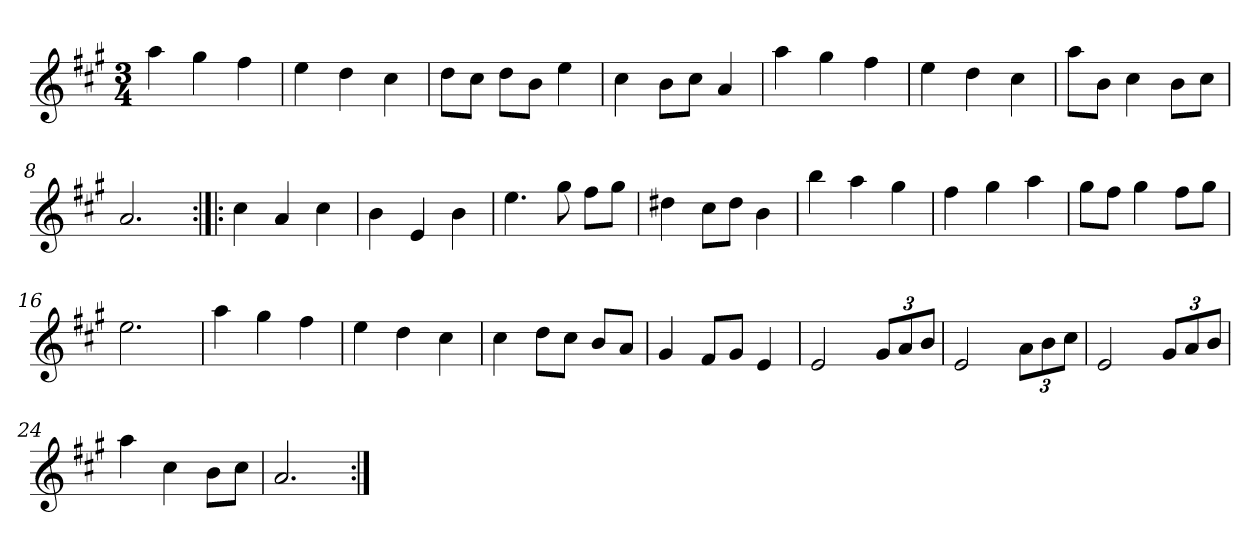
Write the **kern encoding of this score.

**kern
*part1
*staff1
*clefG2
*k[f#c#g#]
*A:
*M3/4
*MM120
=1
4aa
4gg#
4ff#
=2
4ee
4dd
4cc#
=3
8dd\L
8cc#\J
8dd\L
8b\J
4ee
=4
4cc#
8b\L
8cc#\J
4a
=5
4aa
4gg#
4ff#
=6
4ee
4dd
4cc#
=7
8aa\L
8b\J
4cc#
8b\L
8cc#\J
=8
2.a
=9:|!|:
4cc#
4a
4cc#
=10
4b
4e
4b
=11
4.ee
8gg#
8ff#\L
8gg#\J
=12
4dd#X
8cc#\L
8dd#\J
4b
=13
4bb
4aa
4gg#
=14
4ff#
4gg#
4aa
=15
8gg#\L
8ff#\J
4gg#
8ff#\L
8gg#\J
=16
2.ee
=17
4aa
4gg#
4ff#
=18
4ee
4dd
4cc#
=19
4cc#
8dd\L
8cc#\J
8b/L
8a/J
=20
4g#
8f#/L
8g#/J
4e
=21
2e
12g#/L
12a/
12b/J
=22
2e
12a\L
12b\
12cc#\J
=23
2e
12g#/L
12a/
12b/J
=24
4aa
4cc#
8b\L
8cc#\J
=25
2.a
=:|!
*-
